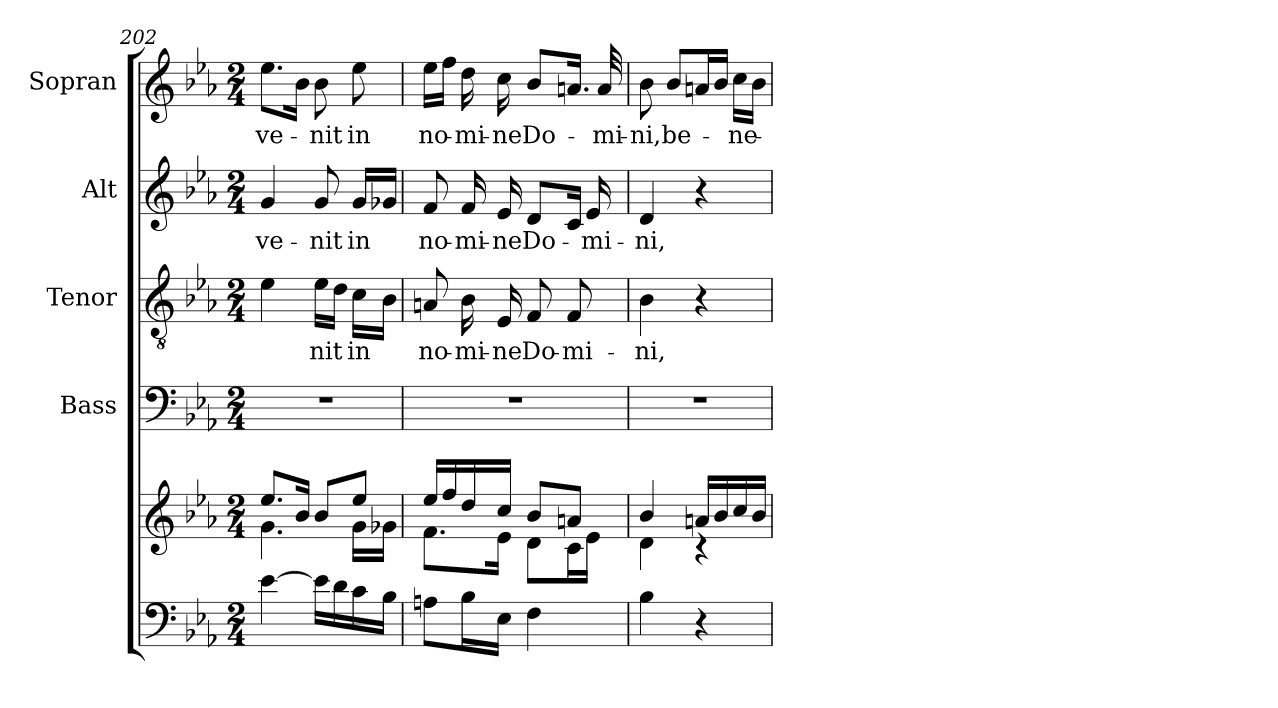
**kern	**kern	**kern	**kern	**text	**kern	**text	**kern	**text
*part5	*part5	*part4	*part3	*part3	*part2	*part2	*part1	*part1
*staff6	*staff5	*staff4	*staff3	*staff3	*staff2	*staff2	*staff1	*staff1
*	*	*I"Bass	*I"Tenor	*	*I"Alt	*	*I"Sopran	*
*	*	*I'B.	*I'T.	*	*I'A.	*	*I'S.	*
*clefF4	*clefG2	*clefF4	*clefGv2	*	*clefG2	*	*clefG2	*
*k[b-e-a-]	*k[b-e-a-]	*k[b-e-a-]	*k[b-e-a-]	*	*k[b-e-a-]	*	*k[b-e-a-]	*
*E-:	*E-:	*E-:	*E-:	*	*E-:	*	*E-:	*
*M2/4	*M2/4	*M2/4	*M2/4	*	*M2/4	*	*M2/4	*
=202	=202	=202	=202	=202	=202	=202	=202	=202
*	*^	*	*	*	*	*	*	*
!	!	!	!	!	!	!	!LO:LY:b	!	!LO:LY:b
[4e-\	8.ee-/L	4.g\	2r	4e-\	.	4g/	ve-	8.ee-\L	ve-
.	16b-/Jk	.	.	.	.	.	.	16b-\Jk	.
!	!	!	!	!	!LO:LY:b	!	!LO:LY:b	!	!LO:LY:b
16e-\LL]	8b-/L	.	.	16e-\LL	-nit	8g/	-nit	8b-\	-nit
16d\	.	.	.	16d\JJ	.	.	.	.	.
!	!	!	!	!	!LO:LY:b	!	!LO:LY:b	!	!LO:LY:b
16c\	8ee-/J	16g\LL	.	16c\LL	in	16g/LL	in	8ee-\	in
16B-\JJ	.	16g-X\JJ	.	16B-\JJ	.	16g-X/JJ	.	.	.
!!LO:PB:g=z
=203	=203	=203	=203	=203	=203	=203	=203	=203	=203
!	!	!	!	!	!LO:LY:b	!	!LO:LY:b	!	!LO:LY:b
8An\L	16ee-/LL	8.f\L	2r	8An/	no-	8f/	no-	16ee-\LL	no-
.	16ff/	.	.	.	.	.	.	16ff\JJ	.
!	!	!	!	!	!LO:LY:b	!	!LO:LY:b	!	!LO:LY:b
16B-\L	16dd/	.	.	16B-\	-mi-	16f/	-mi-	16dd\	-mi-
!	!	!	!	!	!LO:LY:b	!	!LO:LY:b	!	!LO:LY:b
16E-\JJ	16cc/JJ	16e-\Jk	.	16E-/	-ne	16e-/	-ne	16cc\	-ne
!	!	!	!	!	!LO:LY:b	!	!LO:LY:b	!	!LO:LY:b
4F\	8b-/L	8d\L	.	8F/	Do-	8d/L	Do-	8b-/L	Do-
!	!	!	!	!	!LO:LY:b	!	!	!	!
.	8an/J	16c\L	.	8F/	-mi-	16c/Jk	.	16.an/Jk	.
!	!	!	!	!	!	!	!LO:LY:b	!	!
.	.	16e-\JJ	.	.	.	16e-/	-mi-	.	.
!	!	!	!	!	!	!	!	!	!LO:LY:b
.	.	.	.	.	.	.	.	32a/	-mi-
=204	=204	=204	=204	=204	=204	=204	=204	=204	=204
!	!	!	!	!	!LO:LY:b	!	!LO:LY:b	!	!LO:LY:b
4B-\	4b-/	4d\	2r	4B-\	-ni,	4d/	-ni,	8b-\	-ni,
!	!	!	!	!	!	!	!	!	!LO:LY:b
.	.	.	.	.	.	.	.	8b-/L	be-
4r	16an/LL	4rc	.	4r	.	4r	.	16an/L	.
.	16b-/	.	.	.	.	.	.	16b-/JJ	.
!	!	!	!	!	!	!	!	!	!LO:LY:b
.	16cc/	.	.	.	.	.	.	16cc\LL	-ne-
.	16b-/JJ	.	.	.	.	.	.	16b-\JJ	.
*	*v	*v	*	*	*	*	*	*	*
=	=	=	=	=	=	=	=	=
*-	*-	*-	*-	*-	*-	*-	*-	*-
